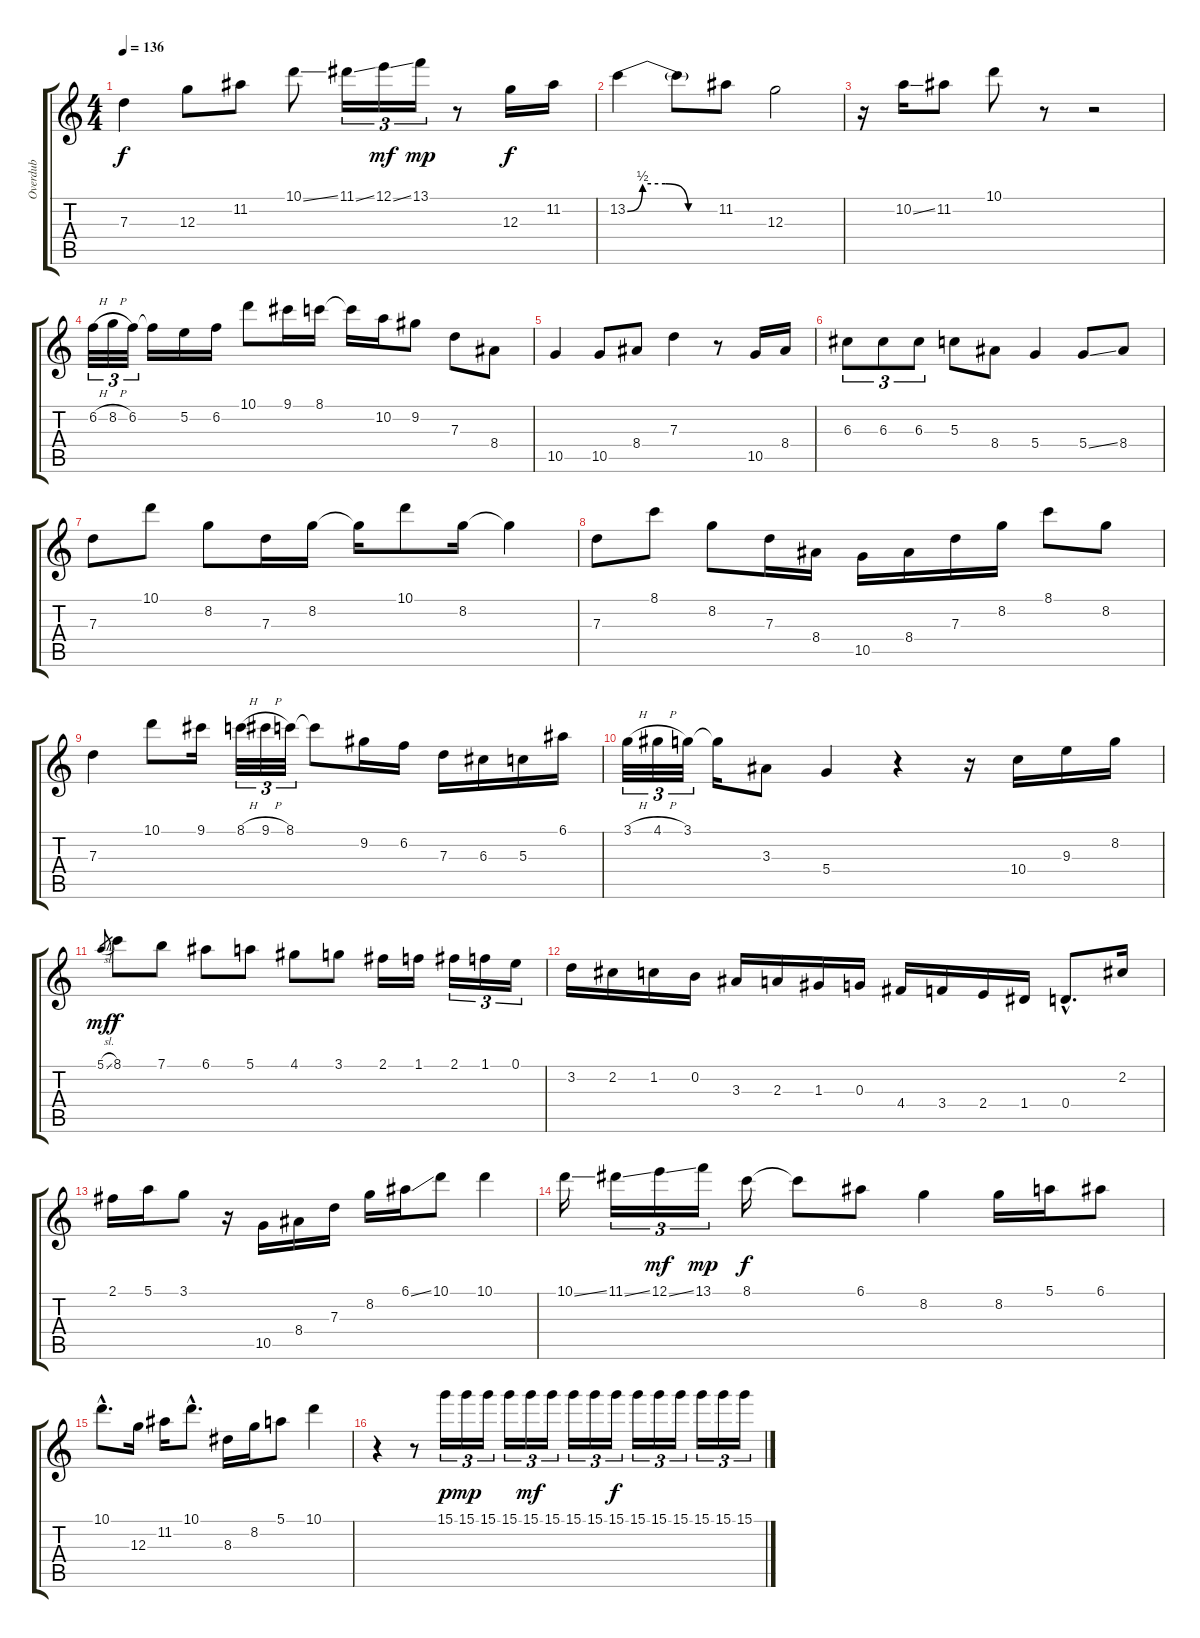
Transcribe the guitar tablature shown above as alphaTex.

\track ("Overdub" "Overdub") {instrument electricbasspick}
\staff {score tabs}
\tuning (E4 B3 G3 D3 A2 E2) {hide}
\ts (4 4)
\tempo 136
\clef g2
\ks c
7.3.4{dy f instrument electricbasspick} 12.3.8 11.2.8 10.1{ss}.8 11.1{ss}.16{tu (3 2)} 12.1{ss}.16{tu (3 2) dy mf} 13.1.16{tu (3 2) dy mp} r.8 12.3.16{dy f} 11.2.16 |
13.2{be (custom 0 0 10 2 25 2 40 0 60 0)}.4 13.2{t}.8 11.2.8 12.3.2 |
r.16 10.2{ss}.16 11.2.8 10.1.8 r.8 r.2 |
6.2{h}.32{tu (3 2)} 8.2{h}.32{tu (3 2)} 6.2.32{tu (3 2)} 6.2{t}.16 5.2.16 6.2.16 10.1.8 9.1.16 8.1.16 8.1{t}.16 10.2.16 9.2.8 7.3.8 8.4.8 |
10.5.4 10.5.8 8.4.8 7.3.4 r.8 10.5.16 8.4.16 |
6.3.8{tu (3 2)} 6.3.8{tu (3 2)} 6.3.8{tu (3 2)} 5.3.8 8.4.8 5.4.4 5.4{ss}.8 8.4.8 |
7.3.8 10.1.8 8.2.8 7.3.16 8.2.16 8.2{t}.16 10.1.8 8.2.16 8.2{t}.4 |
7.3.8 8.1.8 8.2.8 7.3.16 8.4.16 10.5.16 8.4.16 7.3.16 8.2.16 8.1.8 8.2.8 |
7.3.4 10.1.8 9.1.16 8.1{h}.32{tu (3 2)} 9.1{h}.32{tu (3 2)} 8.1.32{tu (3 2)} 8.1{t}.8 9.2.16 6.2.16 7.3.16 6.3.16 5.3.16 6.1.16 |
3.1{h}.32{tu (3 2)} 4.1{h}.32{tu (3 2)} 3.1.32{tu (3 2)} 3.1{t}.16 3.3.8 5.4.4 r.4 r.16 10.4.16 9.3.16 8.2.16 |
5.1{sl}.8{gr dy mf} 8.1.8{dy f} 7.1.8 6.1.8 5.1.8 4.1.8 3.1.8 2.1.16 1.1.16 2.1.16{tu (3 2)} 1.1.16{tu (3 2)} 0.1.16{tu (3 2)} |
3.2.16 2.2.16 1.2.16 0.2.16 3.3.16 2.3.16 1.3.16 0.3.16 4.4.16 3.4.16 2.4.16 1.4.16 0.4{hac}.8{d} 2.2.16 |
2.1.16 5.1.16 3.1.8 r.16 10.5.16 8.4.16 7.3.16 8.2.16 6.1{ss}.16 10.1.8 10.1.4 |
10.1{ss}.16 11.1{ss}.16{tu (3 2)} 12.1{ss}.16{tu (3 2) dy mf} 13.1.16{tu (3 2) dy mp} 8.1.16{dy f} 8.1{t}.8 6.1.8 8.2.4 8.2.16 5.1.16 6.1.8 |
10.1{hac}.8{d} 12.3.16 11.2.16 10.1{hac}.8{d} 8.3.16 8.2.16 5.1.8 10.1.4 |
r.4 r.8 15.1.16{tu (3 2) dy p} 15.1.16{tu (3 2) dy mp} 15.1.16{tu (3 2)} 15.1.16{tu (3 2)} 15.1.16{tu (3 2) dy mf} 15.1.16{tu (3 2)} 15.1.16{tu (3 2)} 15.1.16{tu (3 2)} 15.1.16{tu (3 2) dy f} 15.1.16{tu (3 2)} 15.1.16{tu (3 2)} 15.1.16{tu (3 2)} 15.1.16{tu (3 2)} 15.1.16{tu (3 2)} 15.1.16{tu (3 2)}
